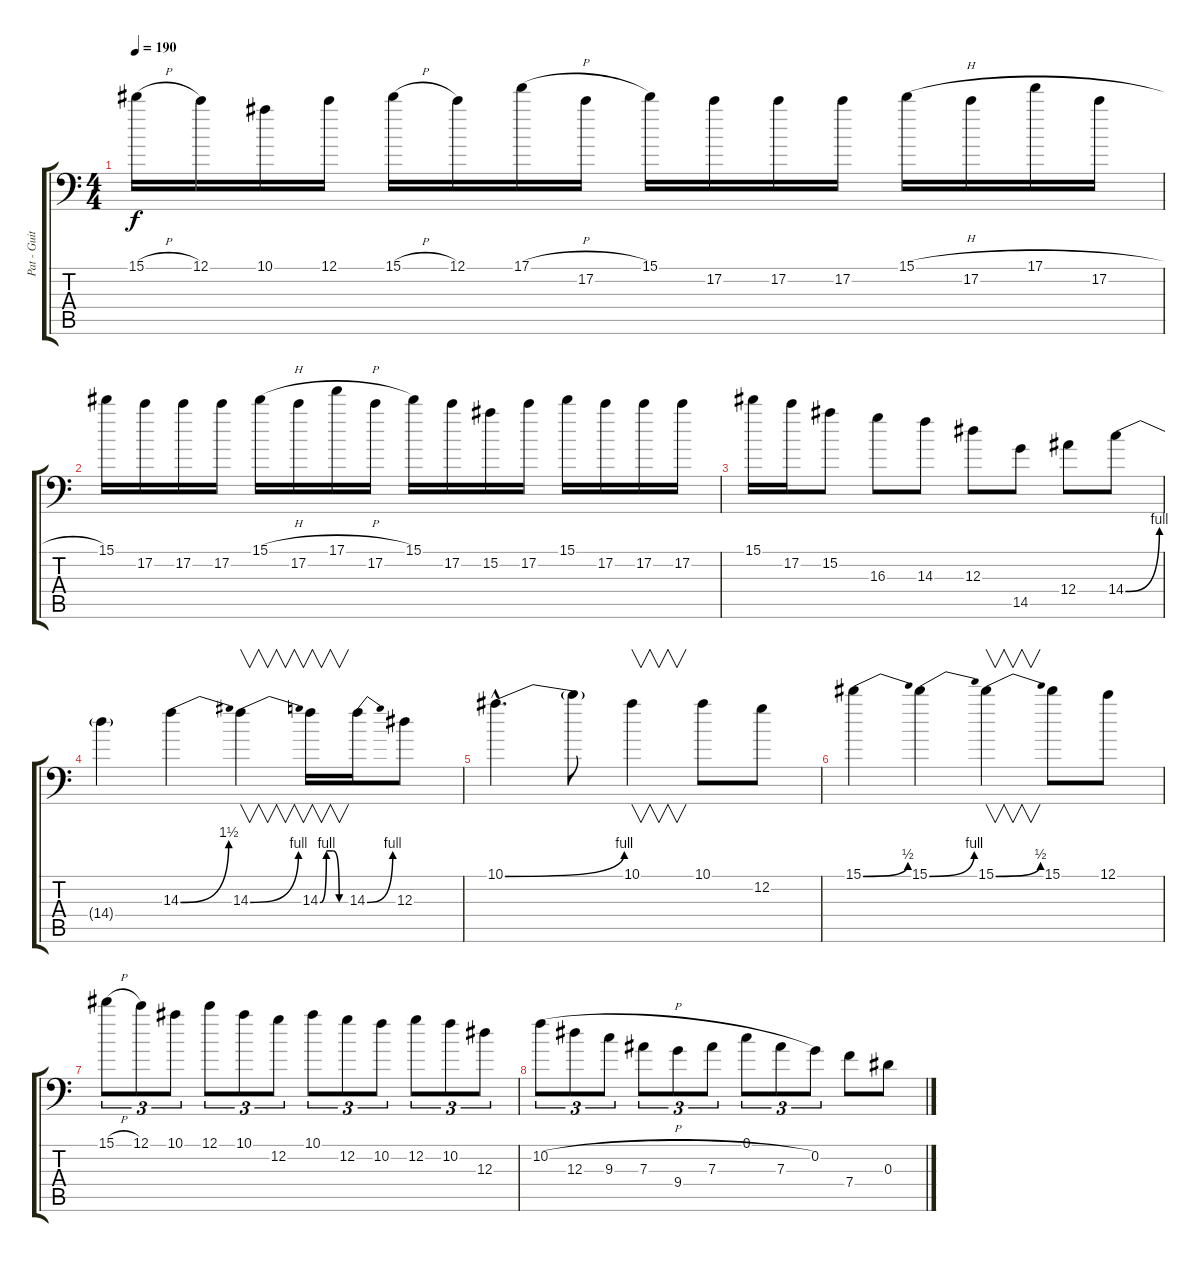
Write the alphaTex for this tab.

\track ("Pat - Guitar" "Pat - Guit") {instrument distortionguitar}
\staff {score tabs}
\tuning (C4 G3 Eb3 Bb2 F2 Bb1) {hide}
\ts (4 4)
\tempo 190
\clef f4
\ks c
15.1{h}.16{dy f} 12.1.16 10.1.16 12.1.16 15.1{h}.16 12.1.16 17.1{h}.16 17.2.16 15.1.16 17.2.16 17.2.16 17.2.16 15.1{h}.16 17.2.16 17.1{h}.16 17.2.16 |
15.1.16 17.2.16 17.2.16 17.2.16 15.1{h}.16 17.2.16 17.1{h}.16 17.2.16 15.1.16 17.2.16 15.2.16 17.2.16 15.1.16 17.2.16 17.2.16 17.2.16 |
15.1.16 17.2.16 15.2.8 16.3.8 14.3.8 12.3.8 14.5.8 12.4.8 14.4{be (bend 0 0 60 4)}.8 |
14.4{t}.4 14.3{be (bend 0 0 60 6)}.4 14.3{be (bend 0 0 60 4)}.4{v} 14.3{be (custom 0 0 15 4 30 4 45 0 60 0)}.16{v} 14.3{be (bend 0 0 60 4)}.16 12.3.8 |
10.1{be (bend 0 0 60 4) hac}.4{d} 10.1{t}.8 10.1.4{v} 10.1.8 12.2.8 |
15.1{be (bend 0 0 60 2)}.4 15.1{be (bend 0 0 60 4)}.4 15.1{be (bend 0 0 60 2)}.4{v} 15.1.8 12.1.8 |
15.1{h}.8{tu (3 2)} 12.1.8{tu (3 2)} 10.1.8{tu (3 2)} 12.1.8{tu (3 2)} 10.1.8{tu (3 2)} 12.2.8{tu (3 2)} 10.1.8{tu (3 2)} 12.2.8{tu (3 2)} 10.2.8{tu (3 2)} 12.2.8{tu (3 2)} 10.2.8{tu (3 2)} 12.3.8{tu (3 2)} |
10.2{h}.8{tu (3 2)} 12.3.8{tu (3 2)} 9.3.8{tu (3 2)} 7.3.8{tu (3 2)} 9.4.8{tu (3 2)} 7.3.8{tu (3 2)} 0.1.8{tu (3 2)} 7.3.8{tu (3 2)} 0.2.8{tu (3 2)} 7.4.8 0.3.8
